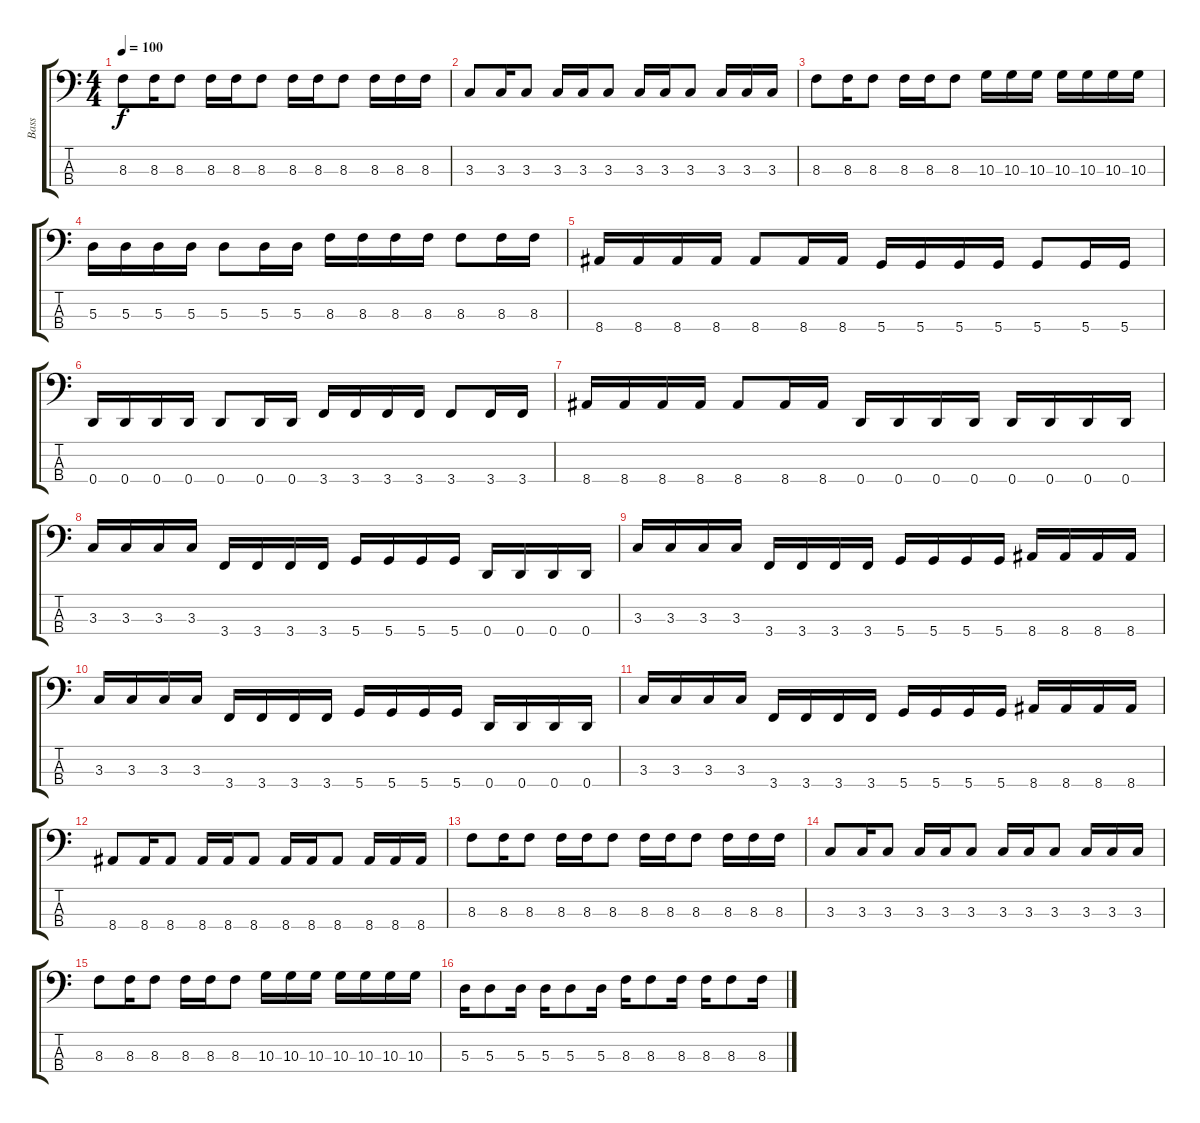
\track ("Bass" "Bass") {instrument electricbasspick}
\staff {score tabs}
\tuning (G2 D2 A1 D1) {hide}
\ts (4 4)
\tempo 100
\clef f4
\ks c
8.3.8{dy f} 8.3.16 8.3.8 8.3.16 8.3.16 8.3.8 8.3.16 8.3.16 8.3.8 8.3.16 8.3.16 8.3.16 |
3.3.8 3.3.16 3.3.8 3.3.16 3.3.16 3.3.8 3.3.16 3.3.16 3.3.8 3.3.16 3.3.16 3.3.16 |
8.3.8 8.3.16 8.3.8 8.3.16 8.3.16 8.3.8 10.3.16 10.3.16 10.3.16 10.3.16 10.3.16 10.3.16 10.3.16 |
5.3.16 5.3.16 5.3.16 5.3.16 5.3.8 5.3.16 5.3.16 8.3.16 8.3.16 8.3.16 8.3.16 8.3.8 8.3.16 8.3.16 |
8.4.16 8.4.16 8.4.16 8.4.16 8.4.8 8.4.16 8.4.16 5.4.16 5.4.16 5.4.16 5.4.16 5.4.8 5.4.16 5.4.16 |
0.4.16 0.4.16 0.4.16 0.4.16 0.4.8 0.4.16 0.4.16 3.4.16 3.4.16 3.4.16 3.4.16 3.4.8 3.4.16 3.4.16 |
8.4.16 8.4.16 8.4.16 8.4.16 8.4.8 8.4.16 8.4.16 0.4.16 0.4.16 0.4.16 0.4.16 0.4.16 0.4.16 0.4.16 0.4.16 |
3.3.16 3.3.16 3.3.16 3.3.16 3.4.16 3.4.16 3.4.16 3.4.16 5.4.16 5.4.16 5.4.16 5.4.16 0.4.16 0.4.16 0.4.16 0.4.16 |
3.3.16 3.3.16 3.3.16 3.3.16 3.4.16 3.4.16 3.4.16 3.4.16 5.4.16 5.4.16 5.4.16 5.4.16 8.4.16 8.4.16 8.4.16 8.4.16 |
3.3.16 3.3.16 3.3.16 3.3.16 3.4.16 3.4.16 3.4.16 3.4.16 5.4.16 5.4.16 5.4.16 5.4.16 0.4.16 0.4.16 0.4.16 0.4.16 |
3.3.16 3.3.16 3.3.16 3.3.16 3.4.16 3.4.16 3.4.16 3.4.16 5.4.16 5.4.16 5.4.16 5.4.16 8.4.16 8.4.16 8.4.16 8.4.16 |
8.4.8 8.4.16 8.4.8 8.4.16 8.4.16 8.4.8 8.4.16 8.4.16 8.4.8 8.4.16 8.4.16 8.4.16 |
8.3.8 8.3.16 8.3.8 8.3.16 8.3.16 8.3.8 8.3.16 8.3.16 8.3.8 8.3.16 8.3.16 8.3.16 |
3.3.8 3.3.16 3.3.8 3.3.16 3.3.16 3.3.8 3.3.16 3.3.16 3.3.8 3.3.16 3.3.16 3.3.16 |
8.3.8 8.3.16 8.3.8 8.3.16 8.3.16 8.3.8 10.3.16 10.3.16 10.3.16 10.3.16 10.3.16 10.3.16 10.3.16 |
5.3.16 5.3.8 5.3.16 5.3.16 5.3.8 5.3.16 8.3.16 8.3.8 8.3.16 8.3.16 8.3.8 8.3.16
